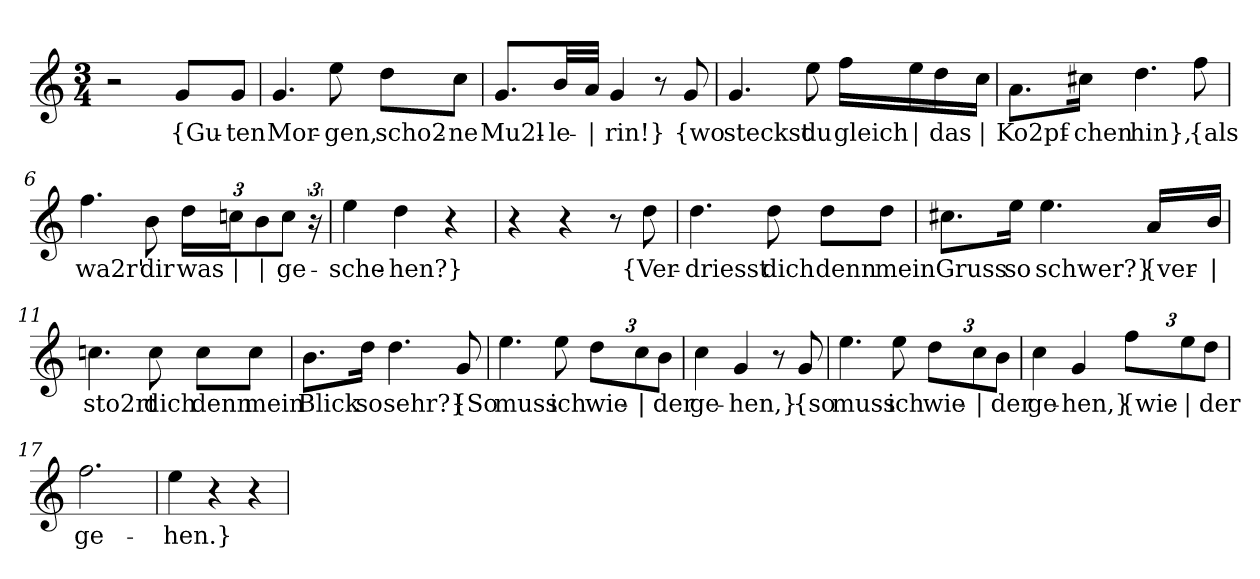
**kern	**text
*part1	*part1
*staff1	*staff1
*clefG2	*
*k[]	*
*M3/4	*
=1	=1
2r	.
!	!LO:LY:b
8g/L	{Gu-
!	!LO:LY:b
8g/J	-ten
=2	=2
!	!LO:LY:b
4.g/	Mor-
!	!LO:LY:b
8ee\	-gen,
!	!LO:LY:b
8dd\L	scho2-
!	!LO:LY:b
8cc\J	-ne
=3	=3
!	!LO:LY:b
8.g/L	Mu2l-
!	!LO:LY:b
32b/LL	-le-
!	!LO:LY:b
32a/JJJ	|
!	!LO:LY:b
4g/	-rin!}
8r	.
!	!LO:LY:b
8g/	{wo
=4	=4
!	!LO:LY:b
4.g/	steckst
!	!LO:LY:b
8ee\	du
!	!LO:LY:b
16ff\LL	gleich
!	!LO:LY:b
16ee\	|
!	!LO:LY:b
16dd\	das
!	!LO:LY:b
16cc\JJ	|
!!LO:LB:g=z
=5	=5
!	!LO:LY:b
8.a\L	Ko2pf-
!	!LO:LY:b
16cc#X\Jk	-chen
!	!LO:LY:b
4.dd\	hin},
!	!LO:LY:b
8ff\	{als
=6	=6
!	!LO:LY:b
4.ff\	wa2r'
!	!LO:LY:b
8b\	dir
*Xbrackettup	*
!	!LO:LY:b
24dd\LL	was
!	!LO:LY:b
24ccn\J	|
!	!LO:LY:b
12b\	|
*brackettup	*
!	!LO:LY:b
12cc\J	ge-
24r	.
=7	=7
!	!LO:LY:b
4ee\	-sche-
!	!LO:LY:b
4dd\	-hen?}
4r	.
=8	=8
4r	.
4r	.
8r	.
!	!LO:LY:b
8dd\	{Ver-
=9	=9
!	!LO:LY:b
4.dd\	-driesst
!	!LO:LY:b
8dd\	dich
!	!LO:LY:b
8dd\L	denn
!	!LO:LY:b
8dd\J	mein
!!LO:LB:g=z
=10	=10
!	!LO:LY:b
8.cc#X\L	Gruss
!	!LO:LY:b
16ee\Jk	so
!	!LO:LY:b
4.ee\	schwer?}
!	!LO:LY:b
16a/LL	{ver-
!	!LO:LY:b
16b/JJ	|
=11	=11
!	!LO:LY:b
4.ccn\	-sto2rt
!	!LO:LY:b
8cc\	dich
!	!LO:LY:b
8cc\L	denn
!	!LO:LY:b
8cc\J	mein
=12	=12
!	!LO:LY:b
8.b\L	Blick
!	!LO:LY:b
16dd\Jk	so
!	!LO:LY:b
4.dd\	sehr?}
!	!LO:LY:b
8g/	{So
=13	=13
!	!LO:LY:b
4.ee\	muss
!	!LO:LY:b
8ee\	ich
*Xbrackettup	*
!	!LO:LY:b
12dd\L	wie-
!	!LO:LY:b
12cc\	|
!	!LO:LY:b
12b\J	-der
!!LO:LB:g=z
=14	=14
!	!LO:LY:b
4cc\	ge-
!	!LO:LY:b
4g/	-hen,}
8r	.
!	!LO:LY:b
8g/	{so
=15	=15
!	!LO:LY:b
4.ee\	muss
!	!LO:LY:b
8ee\	ich
!	!LO:LY:b
12dd\L	wie-
!	!LO:LY:b
12cc\	|
!	!LO:LY:b
12b\J	-der
=16	=16
!	!LO:LY:b
4cc\	ge-
!	!LO:LY:b
4g/	-hen,}
!	!LO:LY:b
12ff\L	{wie-
!	!LO:LY:b
12ee\	|
!	!LO:LY:b
12dd\J	-der
=17	=17
!	!LO:LY:b
2.ff\	ge-
=18	=18
!	!LO:LY:b
4ee\	-hen.}
4r	.
4r	.
=	=
*-	*-
